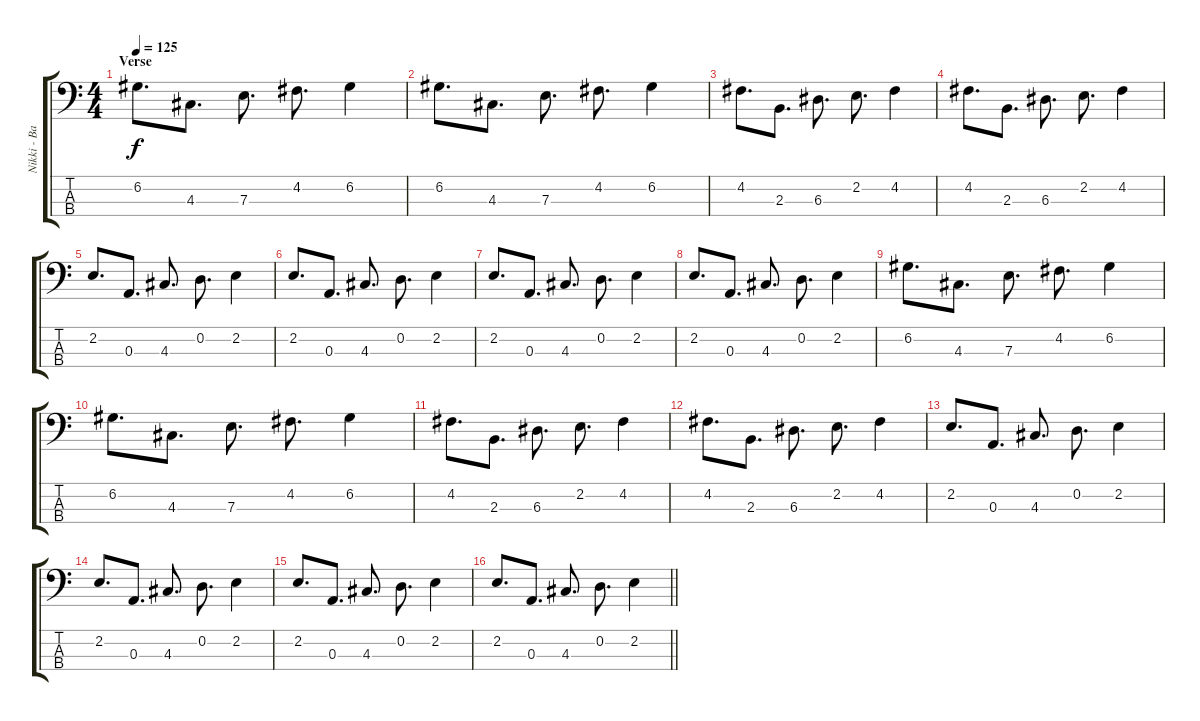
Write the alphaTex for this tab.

\track ("Nikki - Bass" "Nikki - Ba") {instrument electricbassfinger}
\staff {score tabs}
\tuning (G2 D2 A1 E1) {hide}
\ts (4 4)
\section ("" "Verse")
\tempo 125
\clef f4
\ks c
6.2.8{d dy f} 4.3.8{d} 7.3.8{d} 4.2.8{d} 6.2.4 |
6.2.8{d} 4.3.8{d} 7.3.8{d} 4.2.8{d} 6.2.4 |
4.2.8{d} 2.3.8{d} 6.3.8{d} 2.2.8{d} 4.2.4 |
4.2.8{d} 2.3.8{d} 6.3.8{d} 2.2.8{d} 4.2.4 |
2.2.8{d} 0.3.8{d} 4.3.8{d} 0.2.8{d} 2.2.4 |
2.2.8{d} 0.3.8{d} 4.3.8{d} 0.2.8{d} 2.2.4 |
2.2.8{d} 0.3.8{d} 4.3.8{d} 0.2.8{d} 2.2.4 |
2.2.8{d} 0.3.8{d} 4.3.8{d} 0.2.8{d} 2.2.4 |
6.2.8{d} 4.3.8{d} 7.3.8{d} 4.2.8{d} 6.2.4 |
6.2.8{d} 4.3.8{d} 7.3.8{d} 4.2.8{d} 6.2.4 |
4.2.8{d} 2.3.8{d} 6.3.8{d} 2.2.8{d} 4.2.4 |
4.2.8{d} 2.3.8{d} 6.3.8{d} 2.2.8{d} 4.2.4 |
2.2.8{d} 0.3.8{d} 4.3.8{d} 0.2.8{d} 2.2.4 |
2.2.8{d} 0.3.8{d} 4.3.8{d} 0.2.8{d} 2.2.4 |
2.2.8{d} 0.3.8{d} 4.3.8{d} 0.2.8{d} 2.2.4 |
\barLineRight lightlight
2.2.8{d} 0.3.8{d} 4.3.8{d} 0.2.8{d} 2.2.4
